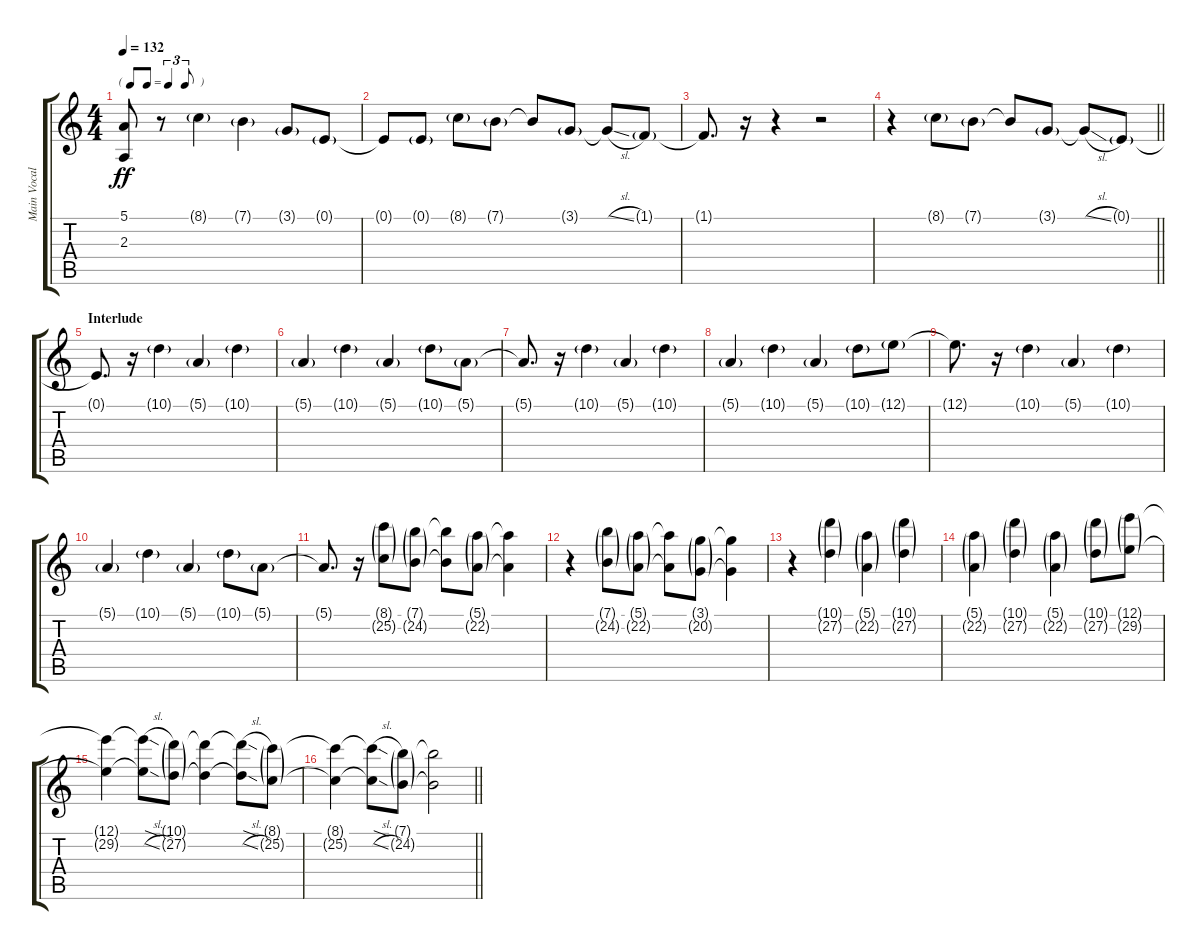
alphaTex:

\track ("Main Vocal" "Main Vocal") {instrument oboe}
\staff {score tabs}
\tuning (E4 B3 G3 D3 A2 E2) {hide}
\ts (4 4)
\tf triplet8th
\tempo 132
\clef g2
\ks c
(5.1{t} 2.3{t}).8{dy ff} r.8 8.1{g}.4 7.1{g}.4 3.1{g}.8 0.1{g}.8 |
0.1{t}.8 0.1{g}.8 8.1{g}.8 7.1{g}.8 7.1{t}.8 3.1{g}.8 3.1{sl t}.8 1.1{g}.8 |
1.1{t}.8{d} r.16 r.4 r.2 |
\barLineRight lightlight
r.4 8.1{g}.8 7.1{g}.8 7.1{t}.8 3.1{g}.8 3.1{sl t}.8 0.1{g}.8 |
\section ("" "Interlude")
0.1{t}.8{d} r.16 10.1{g}.4 5.1{g}.4 10.1{g}.4 |
5.1{g}.4 10.1{g}.4 5.1{g}.4 10.1{g}.8 5.1{g}.8 |
5.1{t}.8{d} r.16 10.1{g}.4 5.1{g}.4 10.1{g}.4 |
5.1{g}.4 10.1{g}.4 5.1{g}.4 10.1{g}.8 12.1{g}.8 |
12.1{t}.8{d} r.16 10.1{g}.4 5.1{g}.4 10.1{g}.4 |
5.1{g}.4 10.1{g}.4 5.1{g}.4 10.1{g}.8 5.1{g}.8 |
5.1{t}.8{d} r.16 (8.1{g} 25.2{g}).8 (7.1{g} 24.2{g}).8 (7.1{t} 24.2{t}).8 (5.1{g} 22.2{g}).8 (5.1{t} 22.2{t}).4 |
r.4 (7.1{g} 24.2{g}).8 (5.1{g} 22.2{g}).8 (5.1{t} 22.2{t}).8 (3.1{g} 20.2{g}).8 (3.1{t} 20.2{t}).4 |
r.4 (10.1{g} 27.2{g}).4 (5.1{g} 22.2{g}).4 (10.1{g} 27.2{g}).4 |
(5.1{g} 22.2{g}).4 (10.1{g} 27.2{g}).4 (5.1{g} 22.2{g}).4 (10.1{g} 27.2{g}).8 (12.1{g} 29.2{g}).8 |
(12.1{t} 29.2{t}).4 (12.1{sl t} 29.2{sl t}).8 (10.1{g} 27.2{g}).8 (10.1{t} 27.2{t}).4 (10.1{sl t} 27.2{sl t}).8 (8.1{g} 25.2{g}).8 |
\barLineRight lightlight
(8.1{t} 25.2{t}).4 (8.1{sl t} 25.2{sl t}).8 (7.1{g} 24.2{g}).8 (7.1{t} 24.2{t}).2
